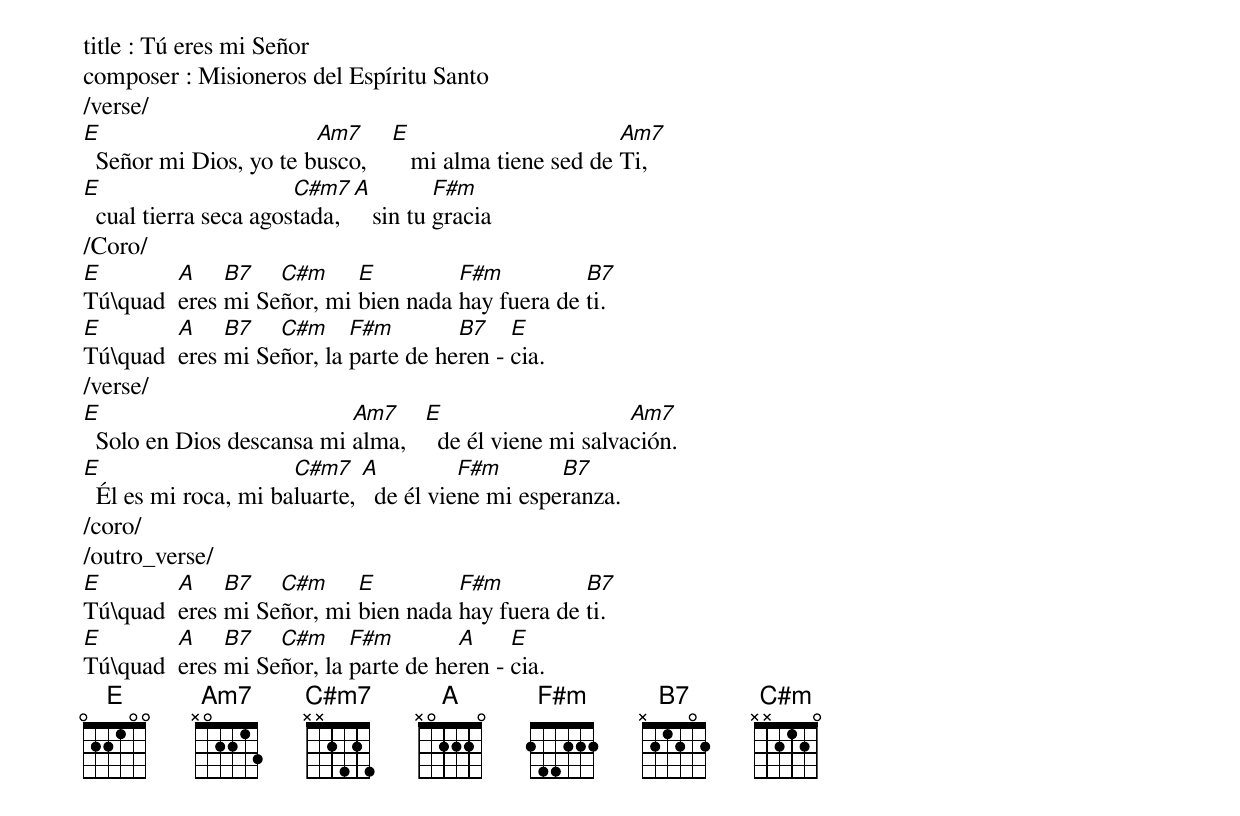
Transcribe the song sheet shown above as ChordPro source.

title : Tú eres mi Señor
composer : Misioneros del Espíritu Santo
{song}
/verse/
[E]  Señor mi Dios, yo te b[Am7]usco,    [E]   mi alma tiene sed de [Am7]Ti,
[E]  cual tierra seca agos[C#m7]tada,  [A]   sin tu [F#m]gracia
/Coro/
[E]Tú\quad  [A]eres [B7]mi Se[C#m]ñor, mi [E]bien nada [F#m]hay fuera de [B7]ti.
[E]Tú\quad  [A]eres [B7]mi Se[C#m]ñor, la [F#m]parte de he[B7]ren - [E]cia.
/verse/
[E]  Solo en Dios descansa mi [Am7]alma,   [E]  de él viene mi salva[Am7]ción.
[E]  Él es mi roca, mi ba[C#m7]luarte, [A]  de él vie[F#m]ne mi espe[B7]ranza.
/coro/
/outro_verse/
[E]Tú\quad  [A]eres [B7]mi Se[C#m]ñor, mi [E]bien nada [F#m]hay fuera de [B7]ti.
[E]Tú\quad  [A]eres [B7]mi Se[C#m]ñor, la [F#m]parte de he[A]ren - [E]cia.
